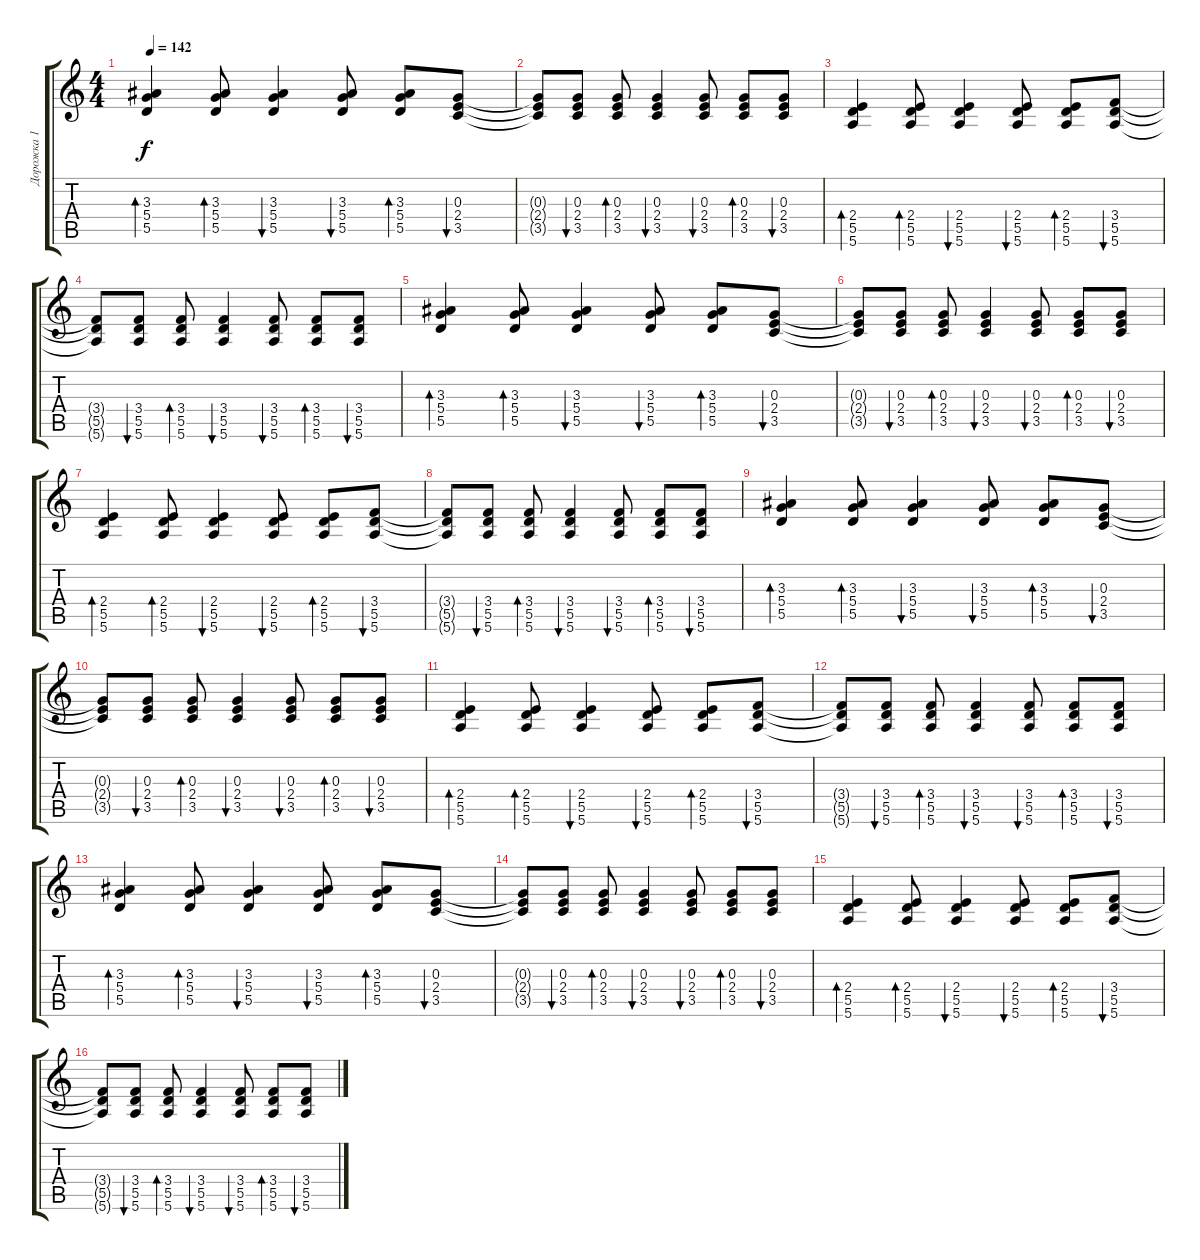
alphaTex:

\track ("Дорожка 1" "Дорожка 1") {instrument electricguitarclean}
\staff {score tabs}
\tuning (E4 B3 G3 D3 A2 E2) {hide}
\ts (4 4)
\tempo 142
\clef g2
\ks c
(3.3 5.4 5.5).4{bd 60 dy f} (3.3 5.4 5.5).8{bd 60} (3.3 5.4 5.5).4{bu 60} (3.3 5.4 5.5).8{bu 60} (3.3 5.4 5.5).8{bd 60} (0.3 2.4 3.5).8{bu 60} |
(0.3{t} 2.4{t} 3.5{t}).8 (0.3 2.4 3.5).8{bu 60} (0.3 2.4 3.5).8{bd 60} (0.3 2.4 3.5).4{bu 60} (0.3 2.4 3.5).8{bu 60} (0.3 2.4 3.5).8{bd 60} (0.3 2.4 3.5).8{bu 60} |
(2.4 5.5 5.6).4{bd 60} (2.4 5.5 5.6).8{bd 60} (2.4 5.5 5.6).4{bu 60} (2.4 5.5 5.6).8{bu 60} (2.4 5.5 5.6).8{bd 60} (3.4 5.5 5.6).8{bu 60} |
(3.4{t} 5.5{t} 5.6{t}).8 (3.4 5.5 5.6).8{bu 60} (3.4 5.5 5.6).8{bd 60} (3.4 5.5 5.6).4{bu 60} (3.4 5.5 5.6).8{bu 60} (3.4 5.5 5.6).8{bd 60} (3.4 5.5 5.6).8{bu 60} |
(3.3 5.4 5.5).4{bd 60} (3.3 5.4 5.5).8{bd 60} (3.3 5.4 5.5).4{bu 60} (3.3 5.4 5.5).8{bu 60} (3.3 5.4 5.5).8{bd 60} (0.3 2.4 3.5).8{bu 60} |
(0.3{t} 2.4{t} 3.5{t}).8 (0.3 2.4 3.5).8{bu 60} (0.3 2.4 3.5).8{bd 60} (0.3 2.4 3.5).4{bu 60} (0.3 2.4 3.5).8{bu 60} (0.3 2.4 3.5).8{bd 60} (0.3 2.4 3.5).8{bu 60} |
(2.4 5.5 5.6).4{bd 60} (2.4 5.5 5.6).8{bd 60} (2.4 5.5 5.6).4{bu 60} (2.4 5.5 5.6).8{bu 60} (2.4 5.5 5.6).8{bd 60} (3.4 5.5 5.6).8{bu 60} |
(3.4{t} 5.5{t} 5.6{t}).8 (3.4 5.5 5.6).8{bu 60} (3.4 5.5 5.6).8{bd 60} (3.4 5.5 5.6).4{bu 60} (3.4 5.5 5.6).8{bu 60} (3.4 5.5 5.6).8{bd 60} (3.4 5.5 5.6).8{bu 60} |
(3.3 5.4 5.5).4{bd 60} (3.3 5.4 5.5).8{bd 60} (3.3 5.4 5.5).4{bu 60} (3.3 5.4 5.5).8{bu 60} (3.3 5.4 5.5).8{bd 60} (0.3 2.4 3.5).8{bu 60} |
(0.3{t} 2.4{t} 3.5{t}).8 (0.3 2.4 3.5).8{bu 60} (0.3 2.4 3.5).8{bd 60} (0.3 2.4 3.5).4{bu 60} (0.3 2.4 3.5).8{bu 60} (0.3 2.4 3.5).8{bd 60} (0.3 2.4 3.5).8{bu 60} |
(2.4 5.5 5.6).4{bd 60} (2.4 5.5 5.6).8{bd 60} (2.4 5.5 5.6).4{bu 60} (2.4 5.5 5.6).8{bu 60} (2.4 5.5 5.6).8{bd 60} (3.4 5.5 5.6).8{bu 60} |
(3.4{t} 5.5{t} 5.6{t}).8 (3.4 5.5 5.6).8{bu 60} (3.4 5.5 5.6).8{bd 60} (3.4 5.5 5.6).4{bu 60} (3.4 5.5 5.6).8{bu 60} (3.4 5.5 5.6).8{bd 60} (3.4 5.5 5.6).8{bu 60} |
(3.3 5.4 5.5).4{bd 60} (3.3 5.4 5.5).8{bd 60} (3.3 5.4 5.5).4{bu 60} (3.3 5.4 5.5).8{bu 60} (3.3 5.4 5.5).8{bd 60} (0.3 2.4 3.5).8{bu 60} |
(0.3{t} 2.4{t} 3.5{t}).8 (0.3 2.4 3.5).8{bu 60} (0.3 2.4 3.5).8{bd 60} (0.3 2.4 3.5).4{bu 60} (0.3 2.4 3.5).8{bu 60} (0.3 2.4 3.5).8{bd 60} (0.3 2.4 3.5).8{bu 60} |
(2.4 5.5 5.6).4{bd 60} (2.4 5.5 5.6).8{bd 60} (2.4 5.5 5.6).4{bu 60} (2.4 5.5 5.6).8{bu 60} (2.4 5.5 5.6).8{bd 60} (3.4 5.5 5.6).8{bu 60} |
(3.4{t} 5.5{t} 5.6{t}).8 (3.4 5.5 5.6).8{bu 60} (3.4 5.5 5.6).8{bd 60} (3.4 5.5 5.6).4{bu 60} (3.4 5.5 5.6).8{bu 60} (3.4 5.5 5.6).8{bd 60} (3.4 5.5 5.6).8{bu 60}
